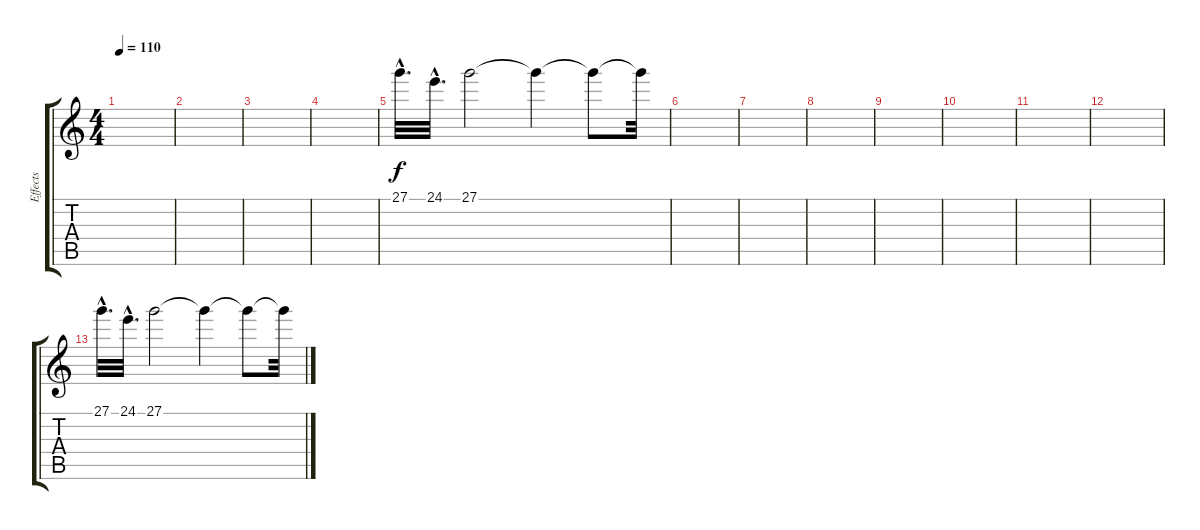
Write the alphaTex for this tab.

\track ("Effects" "Effects") {instrument fx3crystal}
\staff {score tabs}
\tuning (E4 B3 G3 D3 A2 E2) {hide}
\ts (4 4)
\tempo 110
\clef g2
\ks c
|
|
|
|
27.1{hac}.32{d} 24.1{hac}.32{d} 27.1.2 27.1{t}.4 27.1{t}.8 27.1{t}.32 |
|
|
|
|
|
|
|
27.1{hac}.32{d} 24.1{hac}.32{d} 27.1.2 27.1{t}.4 27.1{t}.8 27.1{t}.32
